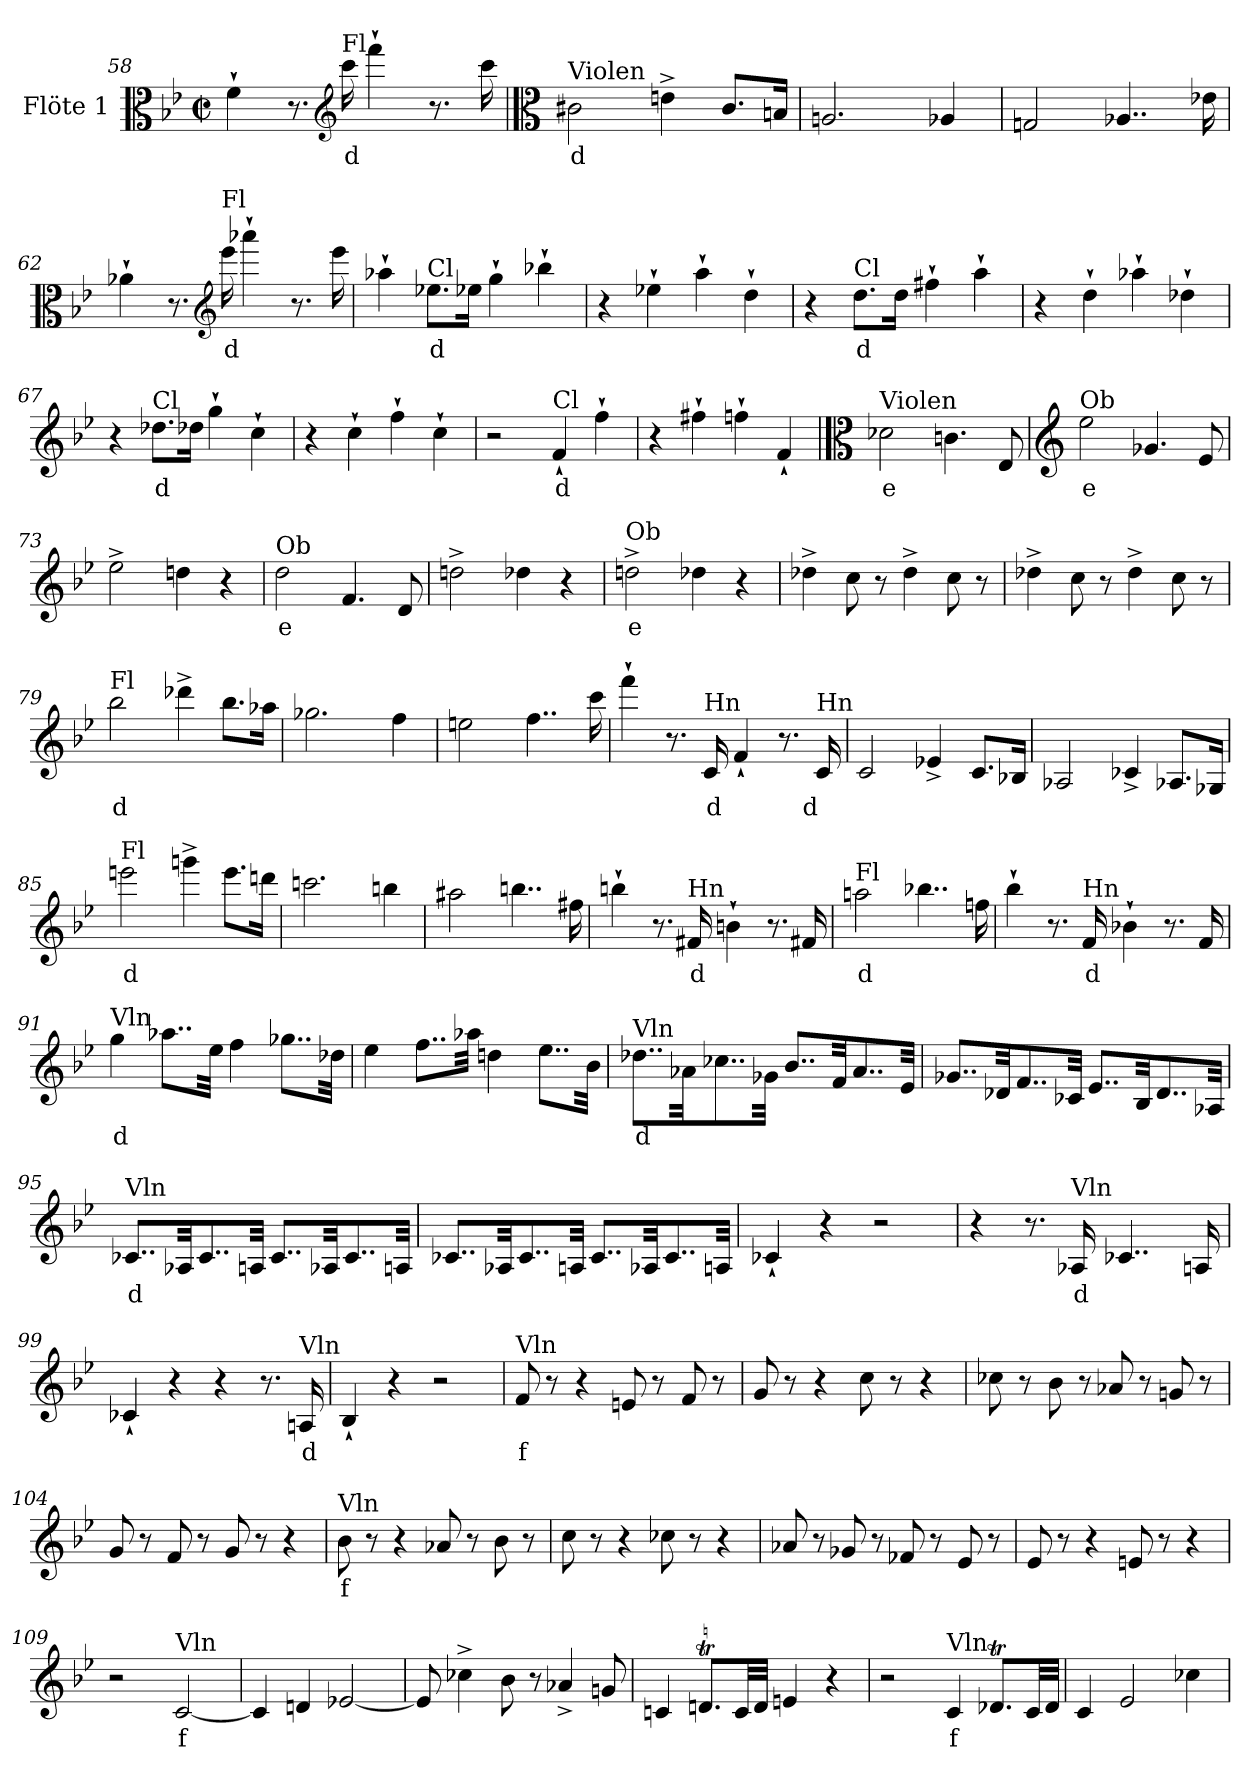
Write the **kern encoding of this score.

**kern	**text
*part1	*part1
*staff1	*staff1
*I"Flöte 1	*
*I'Fl. 1	*
*clefC3	*
*k[b-e-]	*
*M2/2	*
*met(c|)	*
=58	=58
4f`	.
8.r	.
*clefG2	*
!LO:TX:a:t=Fl	!
!	!LO:LY:color=#FF0000
16ccc	d
4fff`	.
8.r	.
16ccc	.
=59	=59
*clefC3	*
!LO:TX:a:t=Violen	!
!	!LO:LY:color=#FF0000
2c#X	d
4en^	.
8.c#/L	.
16Bn/Jk	.
=60	=60
2.An	.
4A-X	.
=61	=61
2Gn	.
4..A-X	.
16e-X	.
=62	=62
4a-X`	.
8.r	.
*clefG2	*
!LO:TX:a:t=Fl	!
!	!LO:LY:color=#FF0000
16eee-	d
4aaa-X`	.
8.r	.
16eee-	.
=63	=63
4aa-X`	.
!LO:TX:a:t=Cl	!
!	!LO:LY:color=#FF0000
8.ee-X\L	d
16ee-X\Jk	.
4gg`	.
4bb-X`	.
=64	=64
4r	.
4ee-X`	.
4aa`	.
4dd`	.
=65	=65
4r	.
!LO:TX:a:t=Cl	!
!	!LO:LY:color=#FF0000
8.dd\L	d
16dd\Jk	.
4ff#X`	.
4aa`	.
=66	=66
4r	.
4dd`	.
4aa-X`	.
4dd-X`	.
=67	=67
4r	.
!LO:TX:a:t=Cl	!
!	!LO:LY:color=#FF0000
8.dd-X\L	d
16dd-X\Jk	.
4gg`	.
4cc`	.
=68	=68
4r	.
4cc`	.
4ff`	.
4cc`	.
=69	=69
2r	.
!LO:TX:a:t=Cl	!
!	!LO:LY:color=#FF0000
4f`	d
4ff`	.
=70	=70
4r	.
4ff#X`	.
4ff`	.
4f`	.
=71	=71
*clefC3	*
!LO:TX:a:t=Violen	!
!	!LO:LY:color=#FF0000
2d-X	e
4.cn	.
8E-	.
=72	=72
*clefG2	*
!LO:TX:a:t=Ob	!
!	!LO:LY:color=#FF0000
2ee-	e
4.g-X	.
8e-	.
=73	=73
2ee-^	.
4ddn	.
4r	.
=74	=74
!LO:TX:a:t=Ob	!
!	!LO:LY:color=#FF0000
2dd	e
4.f	.
8d	.
=75	=75
2ddn^	.
4dd-X	.
4r	.
=76	=76
!LO:TX:a:t=Ob	!
!	!LO:LY:color=#FF0000
2ddn^	e
4dd-X	.
4r	.
=77	=77
4dd-X^	.
8cc	.
8r	.
4dd-^	.
8cc	.
8r	.
=78	=78
4dd-X^	.
8cc	.
8r	.
4dd-^	.
8cc	.
8r	.
=79	=79
!LO:TX:a:t=Fl	!
!	!LO:LY:color=#FF0000
2bb-	d
4ddd-X^	.
8.bb-\L	.
16aa-X\Jk	.
=80	=80
2.gg-X	.
4ff	.
=81	=81
2een	.
4..ff	.
16ccc	.
=82	=82
4fff`	.
8.r	.
!LO:TX:a:t=Hn	!
!	!LO:LY:color=#FF0000
16c	d
4f`	.
8.r	.
!LO:TX:a:t=Hn	!
!	!LO:LY:color=#FF0000
16c	d
=83	=83
2c	.
4e-X^	.
8.c/L	.
16B-X/Jk	.
=84	=84
2A-X	.
4c-X^	.
8.A-X/L	.
16G-X/Jk	.
=85	=85
!LO:TX:a:t=Fl	!
!	!LO:LY:color=#FF0000
2eeen	d
4gggn^	.
8.eee\L	.
16dddn\Jk	.
=86	=86
2.cccn	.
4bbn	.
=87	=87
2aa#X	.
4..bbn	.
16ff#X	.
=88	=88
4bbn`	.
8.r	.
!LO:TX:a:t=Hn	!
!	!LO:LY:color=#FF0000
16f#X	d
4b`	.
8.r	.
16f#X	.
=89	=89
!LO:TX:a:t=Fl	!
!	!LO:LY:color=#FF0000
2aan	d
4..bb-X	.
16ffn	.
=90	=90
4bb-`	.
8.r	.
!LO:TX:a:t=Hn	!
!	!LO:LY:color=#FF0000
16f	d
4b-X`	.
8.r	.
16f	.
=91	=91
!LO:TX:a:t=Vln	!
!	!LO:LY:color=#FF0000
4gg	d
8..aa-X\L	.
32ee-\Jkk	.
4ff	.
8..gg-X\L	.
32dd-X\Jkk	.
=92	=92
4ee-	.
8..ff\L	.
32aa-X\Jkk	.
4ddn	.
8..ee-\L	.
32b-\Jkk	.
=93	=93
!LO:TX:a:t=Vln	!
!	!LO:LY:color=#FF0000
8..dd-X\L	d
32a-X\KK	.
8..cc-X\	.
32g-X\Jkk	.
8..b-/L	.
32f/KK	.
8..a-/	.
32e-/Jkk	.
=94	=94
8..g-X/L	.
32d-X/KK	.
8..f/	.
32c-X/Jkk	.
8..e-/L	.
32B-/KK	.
8..d-/	.
32A-X/Jkk	.
=95	=95
!LO:TX:a:t=Vln	!
!	!LO:LY:color=#FF0000
8..c-X/L	d
32A-X/KK	.
8..c-/	.
32An/Jkk	.
8..c-/L	.
32A-X/KK	.
8..c-/	.
32An/Jkk	.
=96	=96
8..c-X/L	.
32A-X/KK	.
8..c-/	.
32An/Jkk	.
8..c-/L	.
32A-X/KK	.
8..c-/	.
32An/Jkk	.
=97	=97
4c-X`	.
4r	.
2r	.
=98	=98
4r	.
8.r	.
!LO:TX:a:t=Vln	!
!	!LO:LY:color=#FF0000
16A-X	d
4..c-X	.
16An	.
=99	=99
4c-X`	.
4r	.
4r	.
8.r	.
!LO:TX:a:t=Vln	!
!	!LO:LY:color=#FF0000
16An	d
=100	=100
4B-`	.
4r	.
2r	.
=101	=101
*MM88	*
!LO:TX:a:t=Vln	!
!	!LO:LY:color=#FF0000
8f	f
8r	.
4r	.
8en	.
8r	.
8f	.
8r	.
=102	=102
8g	.
8r	.
4r	.
8cc	.
8r	.
4r	.
=103	=103
8cc-X	.
8r	.
8b-	.
8r	.
8a-X	.
8r	.
8gn	.
8r	.
=104	=104
8g	.
8r	.
8f	.
8r	.
8g	.
8r	.
4r	.
=105	=105
!LO:TX:a:t=Vln	!
!	!LO:LY:color=#FF0000
8b-	f
8r	.
4r	.
8a-X	.
8r	.
8b-	.
8r	.
=106	=106
8cc	.
8r	.
4r	.
8cc-X	.
8r	.
4r	.
=107	=107
8a-X	.
8r	.
8g-X	.
8r	.
8f-X	.
8r	.
8e-	.
8r	.
=108	=108
8e-	.
8r	.
4r	.
8en	.
8r	.
4r	.
=109	=109
2r	.
!LO:TX:a:t=Vln	!
!	!LO:LY:color=#FF0000
[2c	f
=110	=110
4c]	.
4dn	.
[2e-X	.
=111	=111
8e-]	.
4cc-X^	.
8b-	.
8r	.
4a-X^	.
8gn	.
=112	=112
4cn	.
8.dnT/L	.
32c/LL	.
32d/JJJ	.
4en	.
4r	.
=113	=113
2r	.
!LO:TX:a:t=Vln	!
!	!LO:LY:color=#FF0000
4c	f
8.d-XT/L	.
32c/LL	.
32d-/JJJ	.
=114	=114
4c	.
2e-	.
4cc-X	.
=	=
*-	*-
